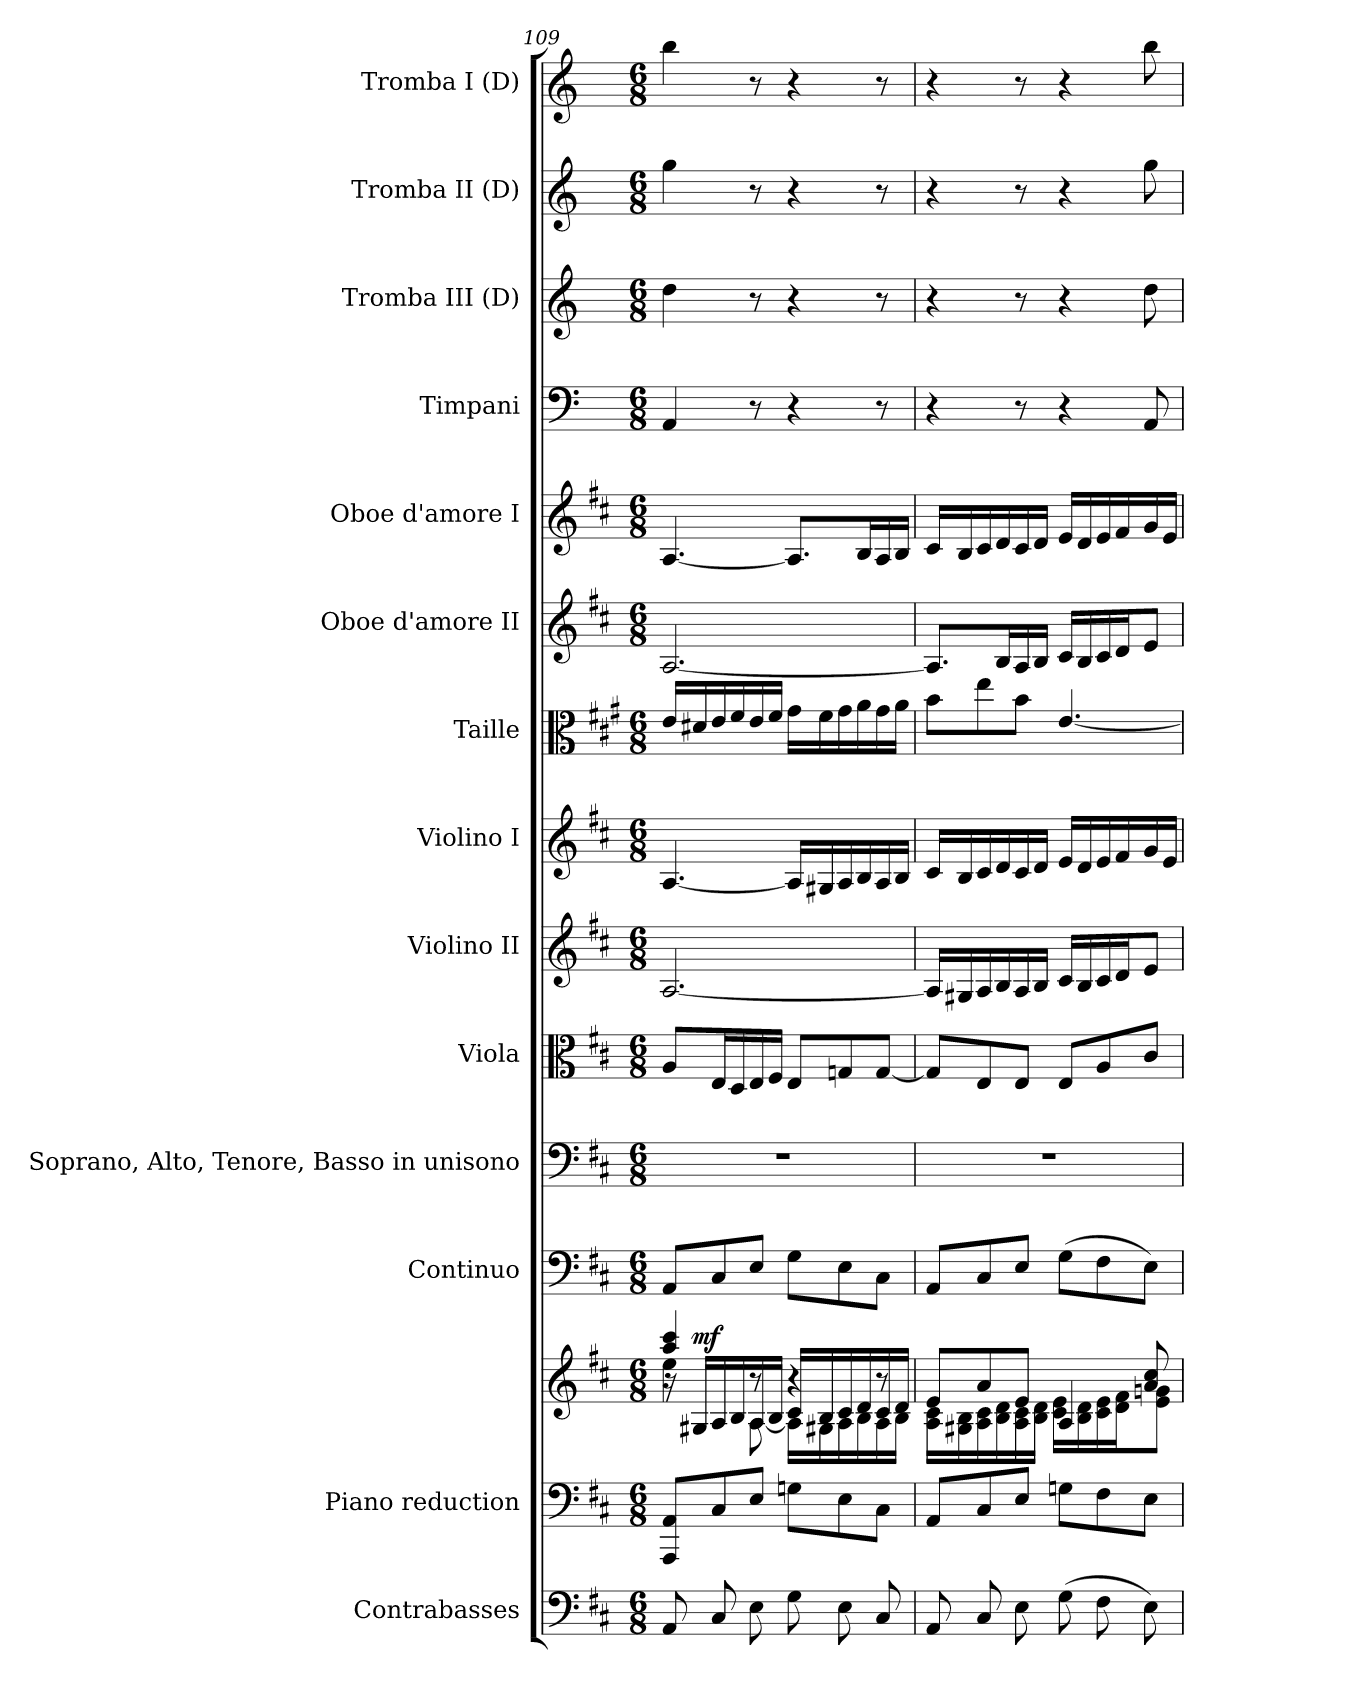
**kern	**kern	**kern	**dynam	**kern	**kern	**kern	**kern	**kern	**kern	**kern	**kern	**kern	**kern	**kern	**kern
*part14	*part13	*part13	*part13	*part12	*part11	*part10	*part9	*part8	*part7	*part6	*part5	*part4	*part3	*part2	*part1
*staff15	*staff14	*staff13	*staff13/14	*staff12	*staff11	*staff10	*staff9	*staff8	*staff7	*staff6	*staff5	*staff4	*staff3	*staff2	*staff1
*I"Contrabasses	*I"Piano reduction	*	*	*I"Continuo	*I"Soprano, Alto, Tenore, Basso in unisono	*I"Viola	*I"Violino II	*I"Violino I	*I"Taille	*I"Oboe d'amore II	*I"Oboe d'amore I	*I"Timpani	*I"Tromba III (D)	*I"Tromba II (D)	*I"Tromba I (D)
*I'Cbs.	*I'Pno	*	*	*	*	*	*	*	*	*I'Ob	*I'Ob	*I'Timp	*	*	*
*clefF4	*clefF4	*clefG2	*	*clefF4	*clefF4	*clefC3	*clefG2	*clefG2	*clefC3	*clefG2	*clefG2	*clefF4	*clefG2	*clefG2	*clefG2
*ITrd7c12	*	*	*	*	*	*	*	*	*ITrd4c7	*	*	*	*ITrd-1c-2	*ITrd-1c-2	*ITrd-1c-2
*k[f#c#]	*k[f#c#]	*k[f#c#]	*	*k[f#c#]	*k[f#c#]	*k[f#c#]	*k[f#c#]	*k[f#c#]	*k[f#c#]	*k[f#c#]	*k[f#c#]	*k[]	*k[f#c#]	*k[f#c#]	*k[f#c#]
*M6/8	*M6/8	*M6/8	*	*M6/8	*M6/8	*M6/8	*M6/8	*M6/8	*M6/8	*M6/8	*M6/8	*M6/8	*M6/8	*M6/8	*M6/8
=109	=109	=109	=109	=109	=109	=109	=109	=109	=109	=109	=109	=109	=109	=109	=109
*	*	*^	*	*	*	*	*	*	*	*	*	*	*	*	*
*	*	*	*^	*	*	*	*	*	*	*	*	*	*	*	*	*
8AAA	8AAA/ 8AA/L	4aa/ 4ccc#/	4ee\	16r	.	8AA/L	2.r	8A/L	[2.A/	[4.A/	16A/LL	[2.A/	[4.A/	4AA/	4ee\	4aa\	4ccc#\
!	!	!	!	!	!LO:DY:a	!	!	!	!	!	!	!	!	!	!	!	!
.	.	.	.	16G#X/LL	mf	.	.	.	.	.	16G#X/	.	.	.	.	.	.
8CC#	8C#/	.	.	16A/	.	8C#/	.	16E/L	.	.	16A/	.	.	.	.	.	.
.	.	.	.	16B/	.	.	.	16D/	.	.	16B/	.	.	.	.	.	.
8EE	8E/J	8r	[8A\	16A/	.	8E/J	.	16E/	.	.	16A/	.	.	8r	8r	8r	8r
.	.	.	.	16B/JJ	.	.	.	16F#/JJ	.	.	16B/JJ	.	.	.	.	.	.
8GG	8Gn\L	4r	16A\LL]	16c#/LL	.	8G\L	.	8E/L	.	16A/LL]	16c#\LL	.	8.A/L]	4r	4r	4r	4r
.	.	.	16G#X\	16B/	.	.	.	.	.	16G#X/	16B\	.	.	.	.	.	.
8EE	8E\	.	16A\	16c#/	.	8E\	.	8Gn/	.	16A/	16c#\	.	.	.	.	.	.
.	.	.	16B\	16d/	.	.	.	.	.	16B/	16d\	.	16B/L	.	.	.	.
8CC#	8C#\J	8r	16A\	16c#/	.	8C#\J	.	[8G/J	.	16A/	16c#\	.	16A/	8r	8r	8r	8r
.	.	.	16B\JJ	16d/JJ	.	.	.	.	.	16B/JJ	16d\JJ	.	16B/JJ	.	.	.	.
*	*	*	*v	*v	*	*	*	*	*	*	*	*	*	*	*	*	*
=110	=110	=110	=110	=110	=110	=110	=110	=110	=110	=110	=110	=110	=110	=110	=110	=110
8AAA	8AA/L	8e/L	16A\ 16c#\LL	.	8AA/L	2.r	8G/L]	16A/LL]	16c#/LL	8e\L	8.A/L]	16c#/LL	4r	4r	4r	4r
.	.	.	16G#X\ 16B\	.	.	.	.	16G#X/	16B/	.	.	16B/	.	.	.	.
8CC#	8C#/	8a/	16A\ 16c#\	.	8C#/	.	8E/	16A/	16c#/	8a\	.	16c#/	.	.	.	.
.	.	.	16B\ 16d\	.	.	.	.	16B/	16d/	.	16B/L	16d/	.	.	.	.
8EE	8E/J	8e/J	16A\ 16c#\	.	8E/J	.	8E/J	16A/	16c#/	8e\J	16A/	16c#/	8r	8r	8r	8r
.	.	.	16B\ 16d\JJ	.	.	.	.	16B/JJ	16d/JJ	.	16B/JJ	16d/JJ	.	.	.	.
(8GG	8Gn\L	4A/	16c#\ 16e\LL	.	(8G\L	.	8E/L	16c#/LL	16e/LL	[4.A/	16c#/LL	16e/LL	4r	4r	4r	4r
.	.	.	16B\ 16d\	.	.	.	.	16B/	16d/	.	16B/	16d/	.	.	.	.
8FF#	8F#\	.	16c#\ 16e\	.	8F#\	.	8A/	16c#/	16e/	.	16c#/	16e/	.	.	.	.
.	.	.	16d\ 16f#\J	.	.	.	.	16d/J	16f#/	.	16d/J	16f#/	.	.	.	.
8EE)	8E\J	8a/ 8cc#/	8e\ 8gn\J	.	8E\J)	.	8c#/J	8e/J	16g/	.	8e/J	16g/	8AA/	8ee\	8aa\	8ccc#\
.	.	.	.	.	.	.	.	.	16e/JJ	.	.	16e/JJ	.	.	.	.
*	*	*v	*v	*	*	*	*	*	*	*	*	*	*	*	*	*
=	=	=	=	=	=	=	=	=	=	=	=	=	=	=	=
*-	*-	*-	*-	*-	*-	*-	*-	*-	*-	*-	*-	*-	*-	*-	*-
